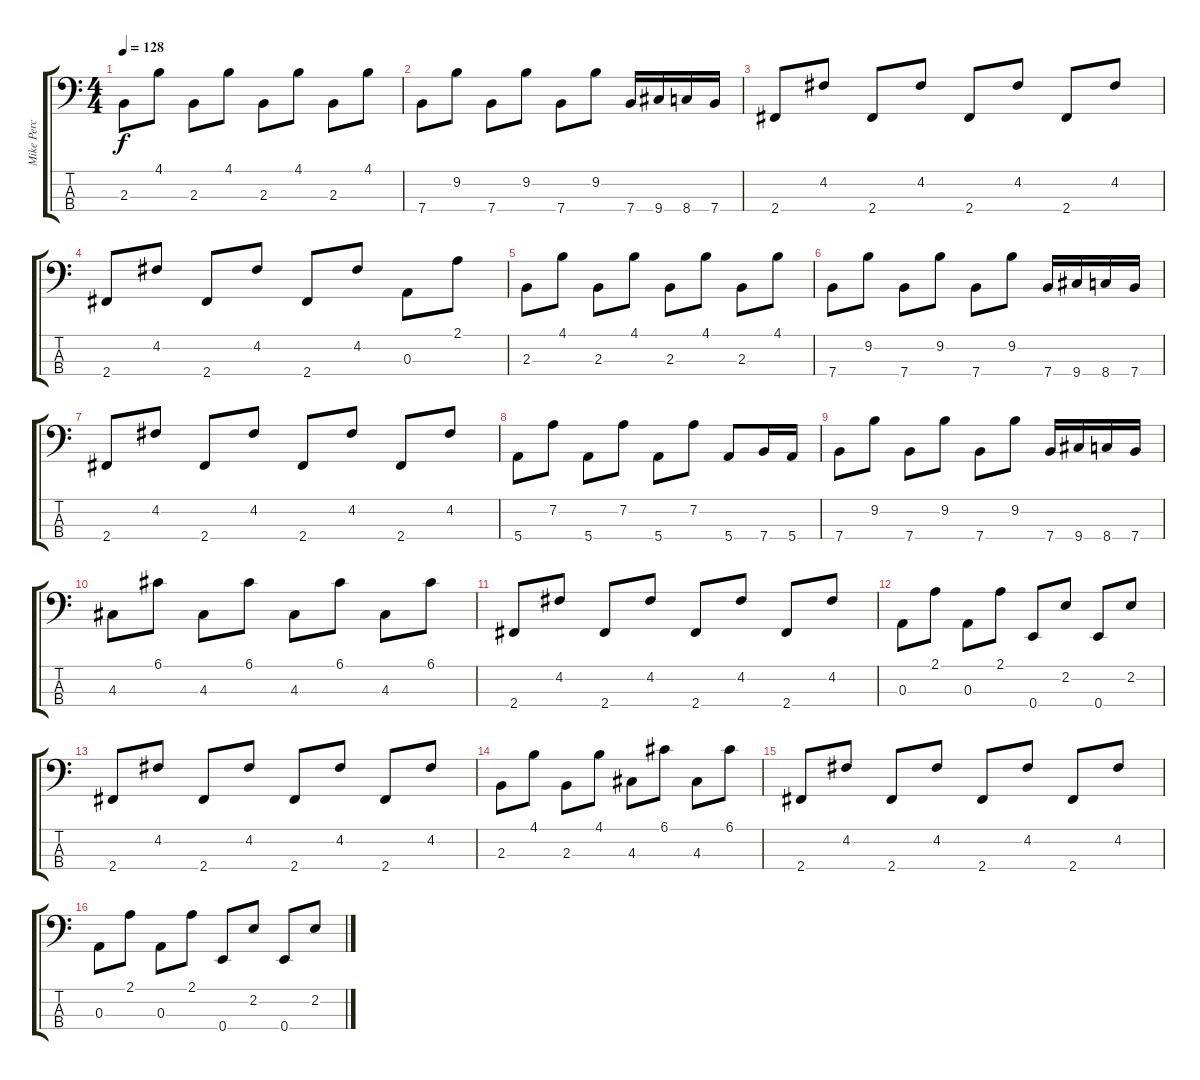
\track (" Mike Percy" " Mike Perc") {instrument slapbass1}
\staff {score tabs}
\tuning (G2 D2 A1 E1) {hide}
\ts (4 4)
\tempo 128
\clef f4
\ks c
2.3.8{dy f} 4.1.8 2.3.8 4.1.8 2.3.8 4.1.8 2.3.8 4.1.8 |
7.4.8 9.2.8 7.4.8 9.2.8 7.4.8 9.2.8 7.4.16 9.4.16 8.4.16 7.4.16 |
2.4.8 4.2.8 2.4.8 4.2.8 2.4.8 4.2.8 2.4.8 4.2.8 |
2.4.8 4.2.8 2.4.8 4.2.8 2.4.8 4.2.8 0.3.8 2.1.8 |
2.3.8 4.1.8 2.3.8 4.1.8 2.3.8 4.1.8 2.3.8 4.1.8 |
7.4.8 9.2.8 7.4.8 9.2.8 7.4.8 9.2.8 7.4.16 9.4.16 8.4.16 7.4.16 |
2.4.8 4.2.8 2.4.8 4.2.8 2.4.8 4.2.8 2.4.8 4.2.8 |
5.4.8 7.2.8 5.4.8 7.2.8 5.4.8 7.2.8 5.4.8 7.4.16 5.4.16 |
7.4.8 9.2.8 7.4.8 9.2.8 7.4.8 9.2.8 7.4.16 9.4.16 8.4.16 7.4.16 |
4.3.8 6.1.8 4.3.8 6.1.8 4.3.8 6.1.8 4.3.8 6.1.8 |
2.4.8 4.2.8 2.4.8 4.2.8 2.4.8 4.2.8 2.4.8 4.2.8 |
0.3.8 2.1.8 0.3.8 2.1.8 0.4.8 2.2.8 0.4.8 2.2.8 |
2.4.8 4.2.8 2.4.8 4.2.8 2.4.8 4.2.8 2.4.8 4.2.8 |
2.3.8 4.1.8 2.3.8 4.1.8 4.3.8 6.1.8 4.3.8 6.1.8 |
2.4.8 4.2.8 2.4.8 4.2.8 2.4.8 4.2.8 2.4.8 4.2.8 |
0.3.8 2.1.8 0.3.8 2.1.8 0.4.8 2.2.8 0.4.8 2.2.8
